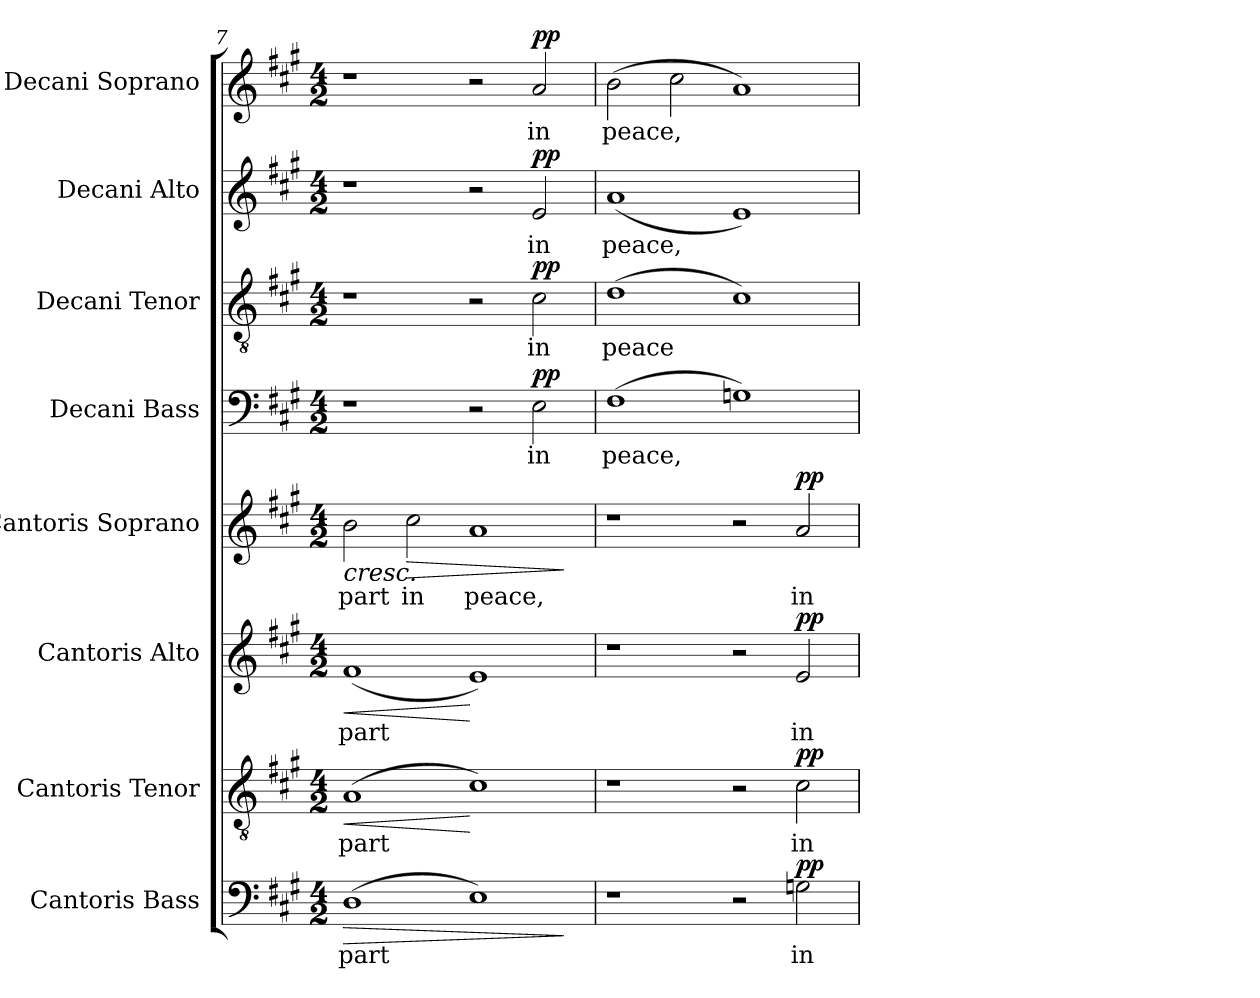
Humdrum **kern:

**kern	**text	**dynam	**kern	**text	**dynam	**kern	**text	**dynam	**kern	**text	**dynam	**kern	**text	**dynam	**kern	**text	**dynam	**kern	**text	**dynam	**kern	**text	**dynam
*part8	*part8	*part8	*part7	*part7	*part7	*part6	*part6	*part6	*part5	*part5	*part5	*part4	*part4	*part4	*part3	*part3	*part3	*part2	*part2	*part2	*part1	*part1	*part1
*staff8	*staff8	*staff8	*staff7	*staff7	*staff7	*staff6	*staff6	*staff6	*staff5	*staff5	*staff5	*staff4	*staff4	*staff4	*staff3	*staff3	*staff3	*staff2	*staff2	*staff2	*staff1	*staff1	*staff1
*I"Cantoris Bass	*	*	*I"Cantoris Tenor	*	*	*I"Cantoris Alto	*	*	*I"Cantoris Soprano	*	*	*I"Decani Bass	*	*	*I"Decani Tenor	*	*	*I"Decani Alto	*	*	*I"Decani Soprano	*	*
*I'Can. B.	*	*	*I'Can. T.	*	*	*I'Can. A.	*	*	*I'Can. S.	*	*	*I'Dec. B.	*	*	*I'Dec. T.	*	*	*I'Dec. A.	*	*	*I'Dec. S.	*	*
*clefF4	*	*	*clefGv2	*	*	*clefG2	*	*	*clefG2	*	*	*clefF4	*	*	*clefGv2	*	*	*clefG2	*	*	*clefG2	*	*
*	*	*	*ITrd7c12	*	*	*	*	*	*	*	*	*	*	*	*ITrd7c12	*	*	*	*	*	*	*	*
*k[f#c#g#]	*	*	*k[f#c#g#]	*	*	*k[f#c#g#]	*	*	*k[f#c#g#]	*	*	*k[f#c#g#]	*	*	*k[f#c#g#]	*	*	*k[f#c#g#]	*	*	*k[f#c#g#]	*	*
*A:	*	*	*A:	*	*	*A:	*	*	*A:	*	*	*A:	*	*	*A:	*	*	*A:	*	*	*A:	*	*
*M4/2	*	*	*M4/2	*	*	*M4/2	*	*	*M4/2	*	*	*M4/2	*	*	*M4/2	*	*	*M4/2	*	*	*M4/2	*	*
=7	=7	=7	=7	=7	=7	=7	=7	=7	=7	=7	=7	=7	=7	=7	=7	=7	=7	=7	=7	=7	=7	=7	=7
!	!LO:LY:b:color=#000000	!LO:HP:b	!	!	!	!	!	!	!	!	!	!	!	!	!	!	!	!	!	!	!	!	!
!	!	!	!	!LO:LY:b:color=#000000	!LO:HP:b	!	!	!	!	!	!	!	!	!	!	!	!	!	!	!	!	!	!
!	!	!	!	!	!LO:HP:n=1:b	!	!	!	!	!	!	!	!	!	!	!	!	!	!	!	!	!	!
!	!	!	!	!	!	!	!LO:LY:b:color=#000000	!LO:HP:b	!	!	!	!	!	!	!	!	!	!	!	!	!	!	!
!	!	!	!	!	!	!	!	!LO:HP:n=1:b	!	!	!	!	!	!	!	!	!	!	!	!	!	!	!
!	!	!	!	!	!	!	!	!	!	!LO:LY:b:color=#000000	!LO:HP:b	!	!	!	!	!	!	!	!	!	!	!	!
(1Di	-part	>	(1AAi	part	< >	(1f#i	-part	< >	2bi\	-part	<	1r	.	.	1r	.	.	1r	.	.	1r	.	.
!	!	!	!	!	!	!	!	!	!	!LO:LY:b:color=#000000	!LO:HP:b	!	!	!	!	!	!	!	!	!	!	!	!
.	.	.	.	.	.	.	.	.	2cc#i\	in	>	.	.	.	.	.	.	.	.	.	.	.	.
!	!	!	!	!	!	!	!	!	!	!LO:LY:b:color=#000000	!	!	!	!	!	!	!	!	!	!	!	!	!
1Ei)	.	.	1C#i)	.	[	1ei)	.	[	1ai	peace,	[	2r	.	.	2r	.	.	2r	.	.	2r	.	.
!	!	!	!	!	!	!	!	!	!	!	!	!	!LO:LY:b:color=#000000	!	!	!	!	!	!	!	!	!	!
!	!	!	!	!	!	!	!	!	!	!	!	!	!	!	!	!LO:LY:b:color=#000000	!	!	!	!	!	!	!
!	!	!	!	!	!	!	!	!	!	!	!	!	!	!	!	!	!	!	!LO:LY:b:color=#000000	!	!	!	!
!	!	!	!	!	!	!	!	!	!	!	!	!	!	!	!	!	!	!	!	!	!	!LO:LY:b:color=#000000	!
.	.	.	.	.	.	.	.	.	.	.	.	2Ei\	in	pp	2C#i\	in	pp	2ei/	in	pp	2ai/	in	pp
.	.	]	.	.	]	.	.	]	.	.	]	.	.	.	.	.	.	.	.	.	.	.	.
=8	=8	=8	=8	=8	=8	=8	=8	=8	=8	=8	=8	=8	=8	=8	=8	=8	=8	=8	=8	=8	=8	=8	=8
!	!	!	!	!	!	!	!	!	!	!	!	!	!LO:LY:b:color=#000000	!	!	!	!	!	!	!	!	!	!
!	!	!	!	!	!	!	!	!	!	!	!	!	!	!	!	!LO:LY:b:color=#000000	!	!	!	!	!	!	!
!	!	!	!	!	!	!	!	!	!	!	!	!	!	!	!	!	!	!	!LO:LY:b:color=#000000	!	!	!	!
!	!	!	!	!	!	!	!	!	!	!	!	!	!	!	!	!	!	!	!	!	!	!LO:LY:b:color=#000000	!
1r	.	.	1r	.	.	1r	.	.	1r	.	.	(1F#i	peace,	.	(1Di	peace	.	(1ai	peace,	.	(2bi\	peace,	.
.	.	.	.	.	.	.	.	.	.	.	.	.	.	.	.	.	.	.	.	.	2cc#i\	.	.
2r	.	.	2r	.	.	2r	.	.	2r	.	.	1Gni)	.	.	1C#i)	.	.	1ei)	.	.	1ai)	.	.
!	!LO:LY:b:color=#000000	!	!	!	!	!	!	!	!	!	!	!	!	!	!	!	!	!	!	!	!	!	!
!	!	!	!	!LO:LY:b:color=#000000	!	!	!	!	!	!	!	!	!	!	!	!	!	!	!	!	!	!	!
!	!	!	!	!	!	!	!LO:LY:b:color=#000000	!	!	!	!	!	!	!	!	!	!	!	!	!	!	!	!
!	!	!	!	!	!	!	!	!	!	!LO:LY:b:color=#000000	!	!	!	!	!	!	!	!	!	!	!	!	!
2Gni\	in	pp	2C#i\	in	pp	2ei/	in	pp	2ai/	in	pp	.	.	.	.	.	.	.	.	.	.	.	.
=	=	=	=	=	=	=	=	=	=	=	=	=	=	=	=	=	=	=	=	=	=	=	=
*-	*-	*-	*-	*-	*-	*-	*-	*-	*-	*-	*-	*-	*-	*-	*-	*-	*-	*-	*-	*-	*-	*-	*-
